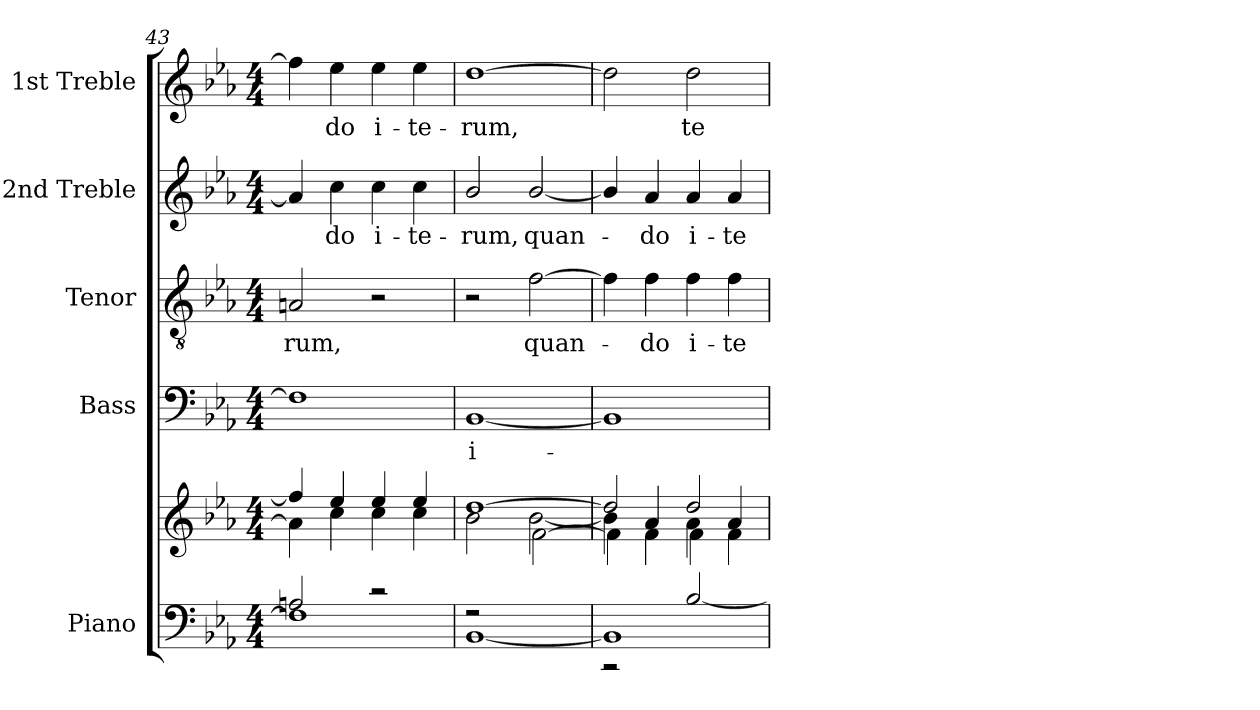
**kern	**kern	**kern	**text	**kern	**text	**kern	**text	**kern	**text
*part5	*part5	*part4	*part4	*part3	*part3	*part2	*part2	*part1	*part1
*staff6	*staff5	*staff4	*staff4	*staff3	*staff3	*staff2	*staff2	*staff1	*staff1
*I"Piano	*	*I"Bass	*	*I"Tenor	*	*I"2nd Treble	*	*I"1st Treble	*
*I'Pno.	*	*I'B.	*	*I'T.	*	*	*	*I'S.	*
*clefF4	*clefG2	*clefF4	*	*clefGv2	*	*clefG2	*	*clefG2	*
*	*	*	*	*ITrd7c12	*	*	*	*	*
*k[b-e-a-]	*k[b-e-a-]	*k[b-e-a-]	*	*k[b-e-a-]	*	*k[b-e-a-]	*	*k[b-e-a-]	*
*c:	*c:	*c:	*	*c:	*	*c:	*	*c:	*
*M4/4	*M4/4	*M4/4	*	*M4/4	*	*M4/4	*	*M4/4	*
=43	=43	=43	=43	=43	=43	=43	=43	=43	=43
*^	*^	*	*	*	*	*	*	*	*
!	!	!	!	!	!	!	!LO:LY:b:color=#000000	!	!	!	!
2Ani/	1Fi]	4ffi/]	4ai\]	1Fi]	.	2AAni/	-rum,	4ai/]	.	4ffi\]	.
!	!	!	!	!	!	!	!	!	!LO:LY:b:color=#000000	!	!
!	!	!	!	!	!	!	!	!	!	!	!LO:LY:b:color=#000000
.	.	4ee-i/	4cci\	.	.	.	.	4cci\	-do	4ee-i\	-do
!	!	!	!	!	!	!	!	!	!LO:LY:b:color=#000000	!	!
!	!	!	!	!	!	!	!	!	!	!	!LO:LY:b:color=#000000
2r	.	4ee-i/	4cci\	.	.	2r	.	4cci\	i-	4ee-i\	i-
!	!	!	!	!	!	!	!	!	!LO:LY:b:color=#000000	!	!
!	!	!	!	!	!	!	!	!	!	!	!LO:LY:b:color=#000000
.	.	4ee-i/	4cci\	.	.	.	.	4cci\	-te-	4ee-i\	-te-
=44	=44	=44	=44	=44	=44	=44	=44	=44	=44	=44	=44
*	*	*	*^	*	*	*	*	*	*	*	*
!	!	!	!	!	!	!LO:LY:b:color=#000000	!	!	!	!	!	!
!	!	!	!	!	!	!	!	!	!	!LO:LY:b:color=#000000	!	!
!	!	!	!	!	!	!	!	!	!	!	!	!LO:LY:b:color=#000000
2r	[1BB-i	[1ddi	2b-i\	2ryy	[1BB-i	i-	2r	.	2b-i/	-rum,	[1ddi	-rum,
!	!	!	!	!	!	!	!	!LO:LY:b:color=#000000	!	!	!	!
!	!	!	!	!	!	!	!	!	!	!LO:LY:b:color=#000000	!	!
2ryy	.	.	[2b-i\	[2fi\	.	.	[2Fi\	quan-	[2b-i/	quan-	.	.
=45	=45	=45	=45	=45	=45	=45	=45	=45	=45	=45	=45	=45
1BB-i]	2r	2ddi/]	4b-i\]	4fi\]	1BB-i]	.	4Fi\]	.	4b-i/]	.	2ddi\]	.
!	!	!	!	!	!	!	!	!LO:LY:b:color=#000000	!	!	!	!
!	!	!	!	!	!	!	!	!	!	!LO:LY:b:color=#000000	!	!
.	.	.	4a-i/	4fi\	.	.	4Fi\	-do	4a-i/	-do	.	.
!	!	!	!	!	!	!	!	!LO:LY:b:color=#000000	!	!	!	!
!	!	!	!	!	!	!	!	!	!	!LO:LY:b:color=#000000	!	!
!	!	!	!	!	!	!	!	!	!	!	!	!LO:LY:b:color=#000000
.	[2B-i/	2ddi/	4a-i\	4fi\	.	.	4Fi\	i-	4a-i/	i-	2ddi\	te-
!	!	!	!	!	!	!	!	!LO:LY:b:color=#000000	!	!	!	!
!	!	!	!	!	!	!	!	!	!	!LO:LY:b:color=#000000	!	!
.	.	.	4a-i/	4fi\	.	.	4Fi\	-te-	4a-i/	-te-	.	.
*v	*v	*	*	*	*	*	*	*	*	*	*	*
*	*v	*v	*v	*	*	*	*	*	*	*	*
=	=	=	=	=	=	=	=	=	=
*-	*-	*-	*-	*-	*-	*-	*-	*-	*-
